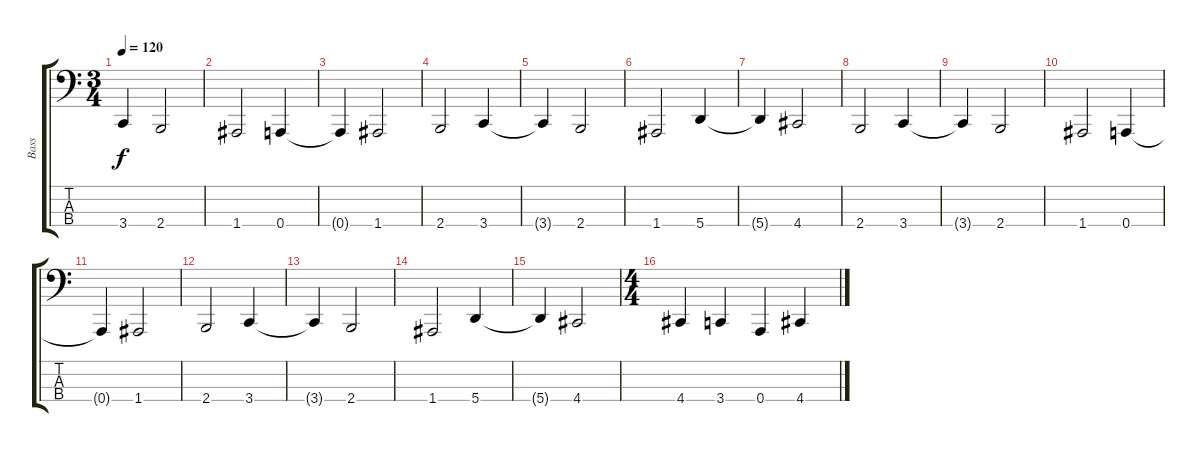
\track ("Bass" "Bass") {instrument electricbassfinger}
\staff {score tabs}
\tuning (C2 G1 D1 A0) {hide}
\ts (3 4)
\tempo 120
\clef f4
\ks c
3.4{t}.4{dy f} 2.4.2 |
1.4.2 0.4.4 |
0.4{t}.4 1.4.2 |
2.4.2 3.4.4 |
3.4{t}.4 2.4.2 |
1.4.2 5.4.4 |
5.4{t}.4 4.4.2 |
2.4.2 3.4.4 |
3.4{t}.4 2.4.2 |
1.4.2 0.4.4 |
0.4{t}.4 1.4.2 |
2.4.2 3.4.4 |
3.4{t}.4 2.4.2 |
1.4.2 5.4.4 |
5.4{t}.4 4.4.2 |
\ts (4 4)
4.4.4 3.4.4 0.4.4 4.4.4
